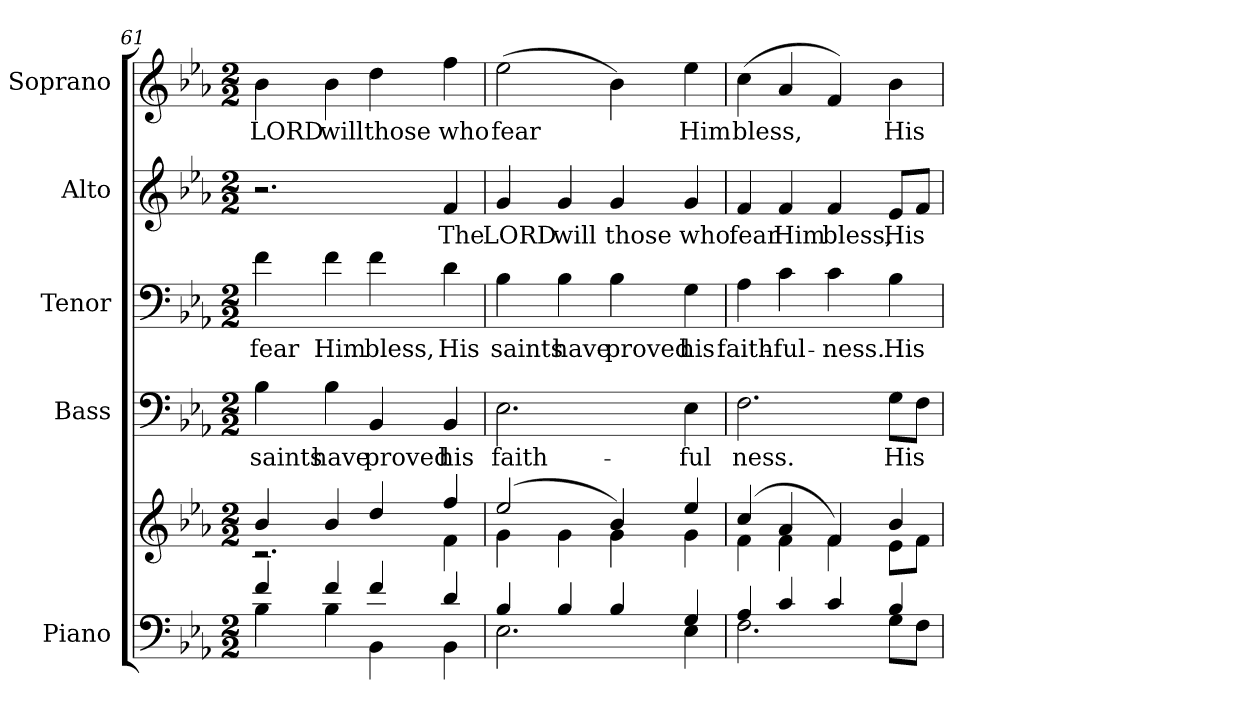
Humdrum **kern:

**kern	**kern	**kern	**text	**kern	**text	**kern	**text	**kern	**text
*part5	*part5	*part4	*part4	*part3	*part3	*part2	*part2	*part1	*part1
*staff6	*staff5	*staff4	*staff4	*staff3	*staff3	*staff2	*staff2	*staff1	*staff1
*I"Piano	*	*I"Bass	*	*I"Tenor	*	*I"Alto	*	*I"Soprano	*
*I'Pno.	*	*I'B.	*	*I'T.	*	*I'A.	*	*I'S.	*
!!LO:LB:g=z
*clefF4	*clefG2	*clefF4	*	*clefF4	*	*clefG2	*	*clefG2	*
*k[b-e-a-]	*k[b-e-a-]	*k[b-e-a-]	*	*k[b-e-a-]	*	*k[b-e-a-]	*	*k[b-e-a-]	*
*E-:	*E-:	*E-:	*	*E-:	*	*E-:	*	*E-:	*
*M2/2	*M2/2	*M2/2	*	*M2/2	*	*M2/2	*	*M2/2	*
=61	=61	=61	=61	=61	=61	=61	=61	=61	=61
*^	*^	*	*	*	*	*	*	*	*
!	!	!	!	!	!LO:LY:b:color=#000000	!	!	!	!	!	!
!	!	!	!	!	!	!	!LO:LY:b:color=#000000	!	!	!	!
!	!	!	!	!	!	!	!	!	!	!	!LO:LY:b:color=#000000
4fi/	4B-i\	4b-i/	2.r	4B-i\	saints	4fi\	fear	2.r	.	4b-i\	LORD
!	!	!	!	!	!LO:LY:b:color=#000000	!	!	!	!	!	!
!	!	!	!	!	!	!	!LO:LY:b:color=#000000	!	!	!	!
!	!	!	!	!	!	!	!	!	!	!	!LO:LY:b:color=#000000
4fi/	4B-i\	4b-i/	.	4B-i\	have	4fi\	Him	.	.	4b-i\	will
!	!	!	!	!	!LO:LY:b:color=#000000	!	!	!	!	!	!
!	!	!	!	!	!	!	!LO:LY:b:color=#000000	!	!	!	!
!	!	!	!	!	!	!	!	!	!	!	!LO:LY:b:color=#000000
4fi/	4BB-i\	4ddi/	.	4BB-i/	proved	4fi\	bless,	.	.	4ddi\	those
!	!	!	!	!	!LO:LY:b:color=#000000	!	!	!	!	!	!
!	!	!	!	!	!	!	!LO:LY:b:color=#000000	!	!	!	!
!	!	!	!	!	!	!	!	!	!LO:LY:b:color=#000000	!	!
!	!	!	!	!	!	!	!	!	!	!	!LO:LY:b:color=#000000
4di/	4BB-i\	4ffi/	4fi\	4BB-i/	his	4di\	His	4fi/	The	4ffi\	who
=62	=62	=62	=62	=62	=62	=62	=62	=62	=62	=62	=62
!	!	!	!	!	!LO:LY:b:color=#000000	!	!	!	!	!	!
!	!	!	!	!	!	!	!LO:LY:b:color=#000000	!	!	!	!
!	!	!	!	!	!	!	!	!	!LO:LY:b:color=#000000	!	!
!	!	!	!	!	!	!	!	!	!	!	!LO:LY:b:color=#000000
4B-i/	2.E-i\	(2ee-i/	4gi\	2.E-i\	faith-	4B-i\	saints	4gi/	LORD	(2ee-i\	fear
!	!	!	!	!	!	!	!LO:LY:b:color=#000000	!	!	!	!
!	!	!	!	!	!	!	!	!	!LO:LY:b:color=#000000	!	!
4B-i/	.	.	4gi\	.	.	4B-i\	have	4gi/	will	.	.
!	!	!	!	!	!	!	!LO:LY:b:color=#000000	!	!	!	!
!	!	!	!	!	!	!	!	!	!LO:LY:b:color=#000000	!	!
4B-i/	.	4b-i/)	4gi\	.	.	4B-i\	proved	4gi/	those	4b-i\)	.
!	!	!	!	!	!LO:LY:b:color=#000000	!	!	!	!	!	!
!	!	!	!	!	!	!	!LO:LY:b:color=#000000	!	!	!	!
!	!	!	!	!	!	!	!	!	!LO:LY:b:color=#000000	!	!
!	!	!	!	!	!	!	!	!	!	!	!LO:LY:b:color=#000000
4Gi/	4E-i\	4ee-i/	4gi\	4E-i\	-ful	4Gi\	his	4gi/	who	4ee-i\	Him
=63	=63	=63	=63	=63	=63	=63	=63	=63	=63	=63	=63
*	*^	*	*	*	*	*	*	*	*	*	*
!	!	!	!	!	!	!LO:LY:b:color=#000000	!	!	!	!	!	!
!	!	!	!	!	!	!	!	!LO:LY:b:color=#000000	!	!	!	!
!	!	!	!	!	!	!	!	!	!	!LO:LY:b:color=#000000	!	!
!	!	!	!	!	!	!	!	!	!	!	!	!LO:LY:b:color=#000000
4A-i/	2.Fi\	2ryy	(4cci/	4fi\	2.Fi\	ness.	4A-i\	faith-	4fi/	fear	(4cci\	bless,
!	!	!	!	!	!	!	!	!LO:LY:b:color=#000000	!	!	!	!
!	!	!	!	!	!	!	!	!	!	!LO:LY:b:color=#000000	!	!
4ci/	.	.	4a-i/	4fi\	.	.	4ci\	-ful-	4fi/	Him	4a-i/	.
!	!	!	!	!	!	!	!	!LO:LY:b:color=#000000	!	!	!	!
!	!	!	!	!	!	!	!	!	!	!LO:LY:b:color=#000000	!	!
4ci/	.	4ryy	4fi/)	4fi\	.	.	4ci\	-ness.	4fi/	bless,	4fi/)	.
!	!	!	!	!	!	!LO:LY:b:color=#000000	!	!	!	!	!	!
!	!	!	!	!	!	!	!	!LO:LY:b:color=#000000	!	!	!	!
!	!	!	!	!	!	!	!	!	!	!LO:LY:b:color=#000000	!	!
!	!	!	!	!	!	!	!	!	!	!	!	!LO:LY:b:color=#000000
4B-i/	8Gi\L	4ryy	4b-i/	8e-i\L	8Gi\L	His	4B-i\	His	8e-i/L	His	4b-i\	His
.	8Fi\J	.	.	8fi\J	8Fi\J	.	.	.	8fi/J	.	.	.
*v	*v	*v	*	*	*	*	*	*	*	*	*	*
*	*v	*v	*	*	*	*	*	*	*	*
=	=	=	=	=	=	=	=	=	=
*-	*-	*-	*-	*-	*-	*-	*-	*-	*-
